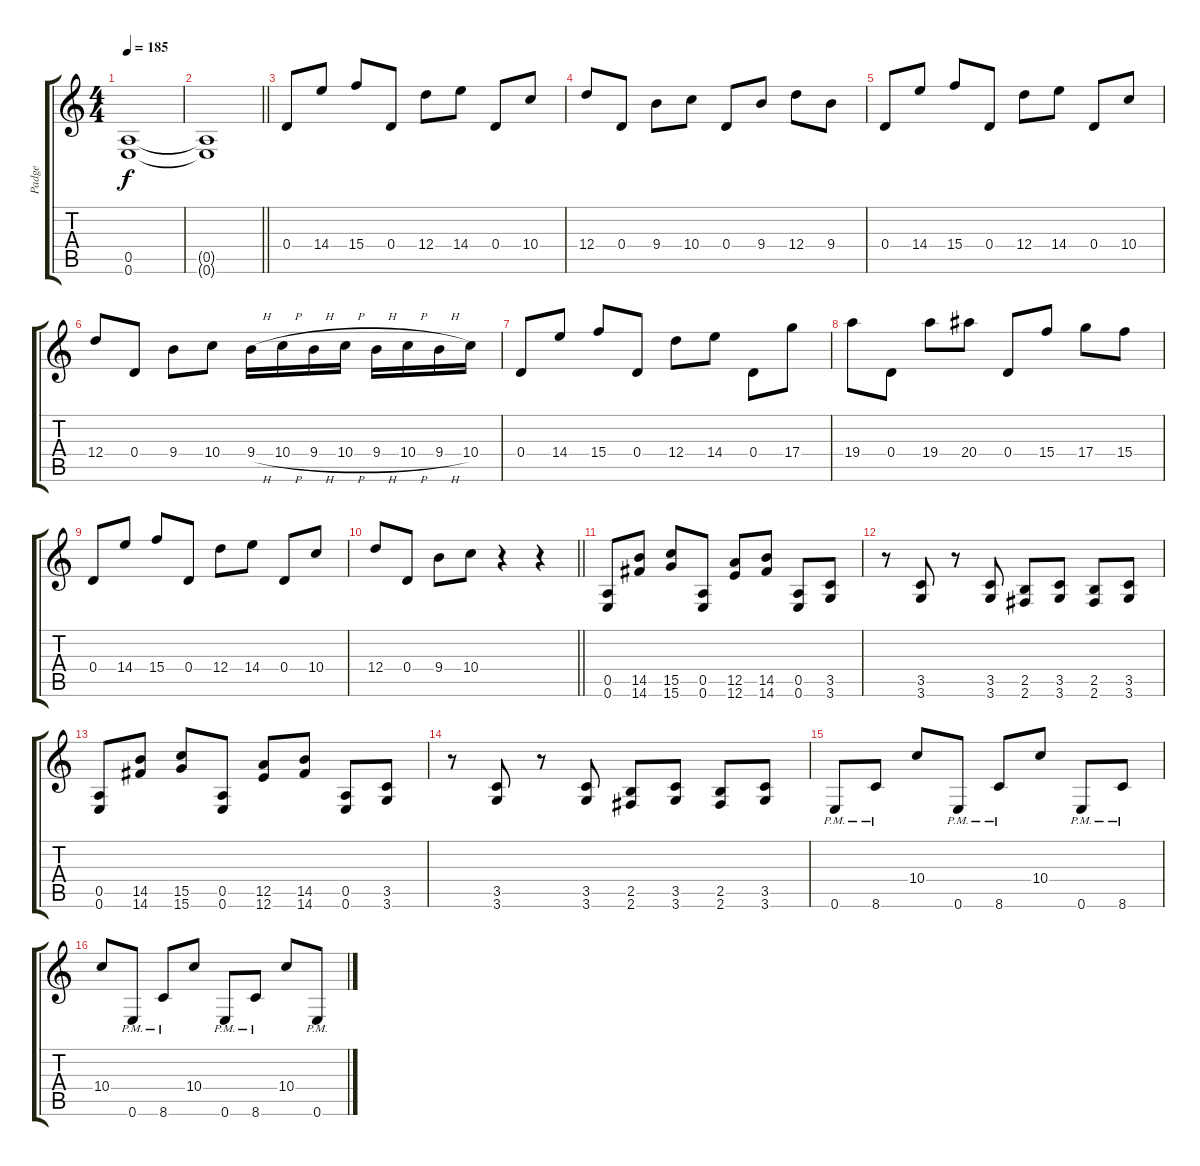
\track ("Padge" "Padge") {instrument distortionguitar}
\staff {score tabs}
\tuning (E4 B3 G3 D3 A2 E2) {hide}
\ts (4 4)
\tempo 185
\clef g2
\ks c
(0.5{t} 0.6{t}).1{dy f} |
\barLineRight lightlight
(0.5{t} 0.6{t}).1 |
0.4.8{volume 16} 14.4.8 15.4.8 0.4.8 12.4.8 14.4.8 0.4.8 10.4.8 |
12.4.8 0.4.8 9.4.8 10.4.8 0.4.8 9.4.8 12.4.8 9.4.8 |
0.4.8 14.4.8 15.4.8 0.4.8 12.4.8 14.4.8 0.4.8 10.4.8 |
12.4.8 0.4.8 9.4.8 10.4.8 9.4{h}.16 10.4{h}.16 9.4{h}.16 10.4{h}.16 9.4{h}.16 10.4{h}.16 9.4{h}.16 10.4.16 |
0.4.8 14.4.8 15.4.8 0.4.8 12.4.8 14.4.8 0.4.8 17.4.8 |
19.4.8 0.4.8 19.4.8 20.4.8 0.4.8 15.4.8 17.4.8 15.4.8 |
0.4.8 14.4.8 15.4.8 0.4.8 12.4.8 14.4.8 0.4.8 10.4.8 |
\barLineRight lightlight
12.4.8 0.4.8 9.4.8 10.4.8 r.4 r.4 |
(0.5 0.6).8 (14.5 14.6).8 (15.5 15.6).8 (0.5 0.6).8 (12.5 12.6).8 (14.5 14.6).8 (0.5 0.6).8 (3.5 3.6).8 |
r.8 (3.5 3.6).8 r.8 (3.5 3.6).8 (2.5 2.6).8 (3.5 3.6).8 (2.5 2.6).8 (3.5 3.6).8 |
(0.5 0.6).8 (14.5 14.6).8 (15.5 15.6).8 (0.5 0.6).8 (12.5 12.6).8 (14.5 14.6).8 (0.5 0.6).8 (3.5 3.6).8 |
r.8 (3.5 3.6).8 r.8 (3.5 3.6).8 (2.5 2.6).8 (3.5 3.6).8 (2.5 2.6).8 (3.5 3.6).8 |
0.6{pm}.8 8.6{pm}.8 10.4.8 0.6{pm}.8 8.6{pm}.8 10.4.8 0.6{pm}.8 8.6{pm}.8 |
10.4.8 0.6{pm}.8 8.6{pm}.8 10.4.8 0.6{pm}.8 8.6{pm}.8 10.4.8 0.6{pm}.8
